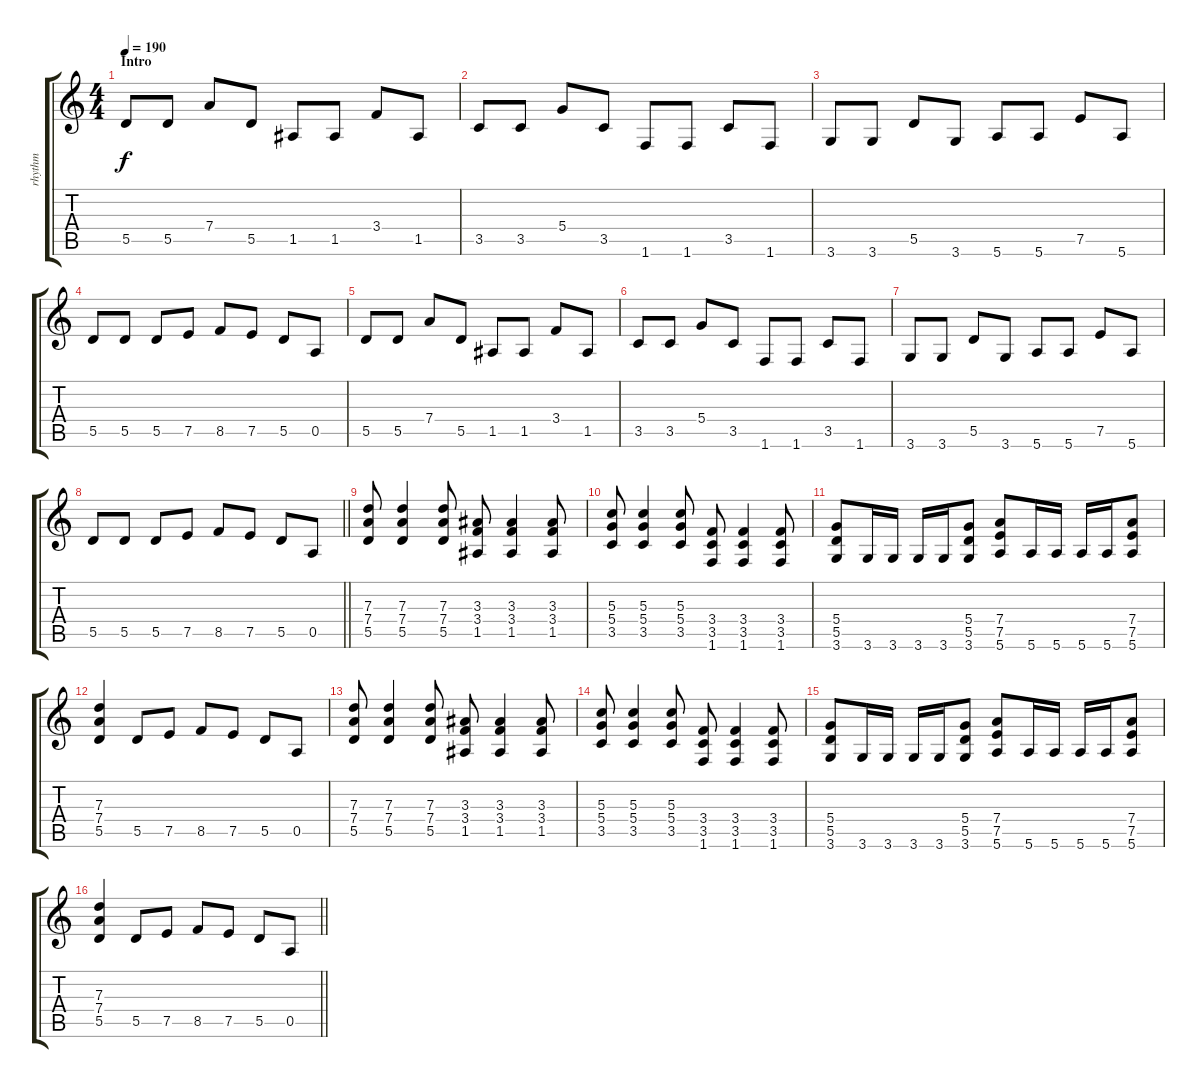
\track ("rhythm" "rhythm") {instrument distortionguitar}
\staff {score tabs}
\tuning (E4 B3 G3 D3 A2 E2) {hide}
\ts (4 4)
\section ("" "Intro")
\tempo 190
\clef g2
\ks c
5.5.8{dy f instrument distortionguitar} 5.5.8 7.4.8 5.5.8 1.5.8 1.5.8 3.4.8 1.5.8 |
3.5.8 3.5.8 5.4.8 3.5.8 1.6.8 1.6.8 3.5.8 1.6.8 |
3.6.8 3.6.8 5.5.8 3.6.8 5.6.8 5.6.8 7.5.8 5.6.8 |
5.5.8 5.5.8 5.5.8 7.5.8 8.5.8 7.5.8 5.5.8 0.5.8 |
5.5.8 5.5.8 7.4.8 5.5.8 1.5.8 1.5.8 3.4.8 1.5.8 |
3.5.8 3.5.8 5.4.8 3.5.8 1.6.8 1.6.8 3.5.8 1.6.8 |
3.6.8 3.6.8 5.5.8 3.6.8 5.6.8 5.6.8 7.5.8 5.6.8 |
\barLineRight lightlight
5.5.8 5.5.8 5.5.8 7.5.8 8.5.8 7.5.8 5.5.8 0.5.8 |
\section ("" "")
(7.3 7.4 5.5).8 (7.3 7.4 5.5).4 (7.3 7.4 5.5).8 (3.3 3.4 1.5).8 (3.3 3.4 1.5).4 (3.3 3.4 1.5).8 |
(5.3 5.4 3.5).8 (5.3 5.4 3.5).4 (5.3 5.4 3.5).8 (3.4 3.5 1.6).8 (3.4 3.5 1.6).4 (3.4 3.5 1.6).8 |
(5.4 5.5 3.6).8 3.6.16 3.6.16 3.6.16 3.6.16 (5.4 5.5 3.6).8 (7.4 7.5 5.6).8 5.6.16 5.6.16 5.6.16 5.6.16 (7.4 7.5 5.6).8 |
(7.3 7.4 5.5).4 5.5.8 7.5.8 8.5.8 7.5.8 5.5.8 0.5.8 |
(7.3 7.4 5.5).8 (7.3 7.4 5.5).4 (7.3 7.4 5.5).8 (3.3 3.4 1.5).8 (3.3 3.4 1.5).4 (3.3 3.4 1.5).8 |
(5.3 5.4 3.5).8 (5.3 5.4 3.5).4 (5.3 5.4 3.5).8 (3.4 3.5 1.6).8 (3.4 3.5 1.6).4 (3.4 3.5 1.6).8 |
(5.4 5.5 3.6).8 3.6.16 3.6.16 3.6.16 3.6.16 (5.4 5.5 3.6).8 (7.4 7.5 5.6).8 5.6.16 5.6.16 5.6.16 5.6.16 (7.4 7.5 5.6).8 |
\barLineRight lightlight
(7.3 7.4 5.5).4 5.5.8 7.5.8 8.5.8 7.5.8 5.5.8 0.5.8
